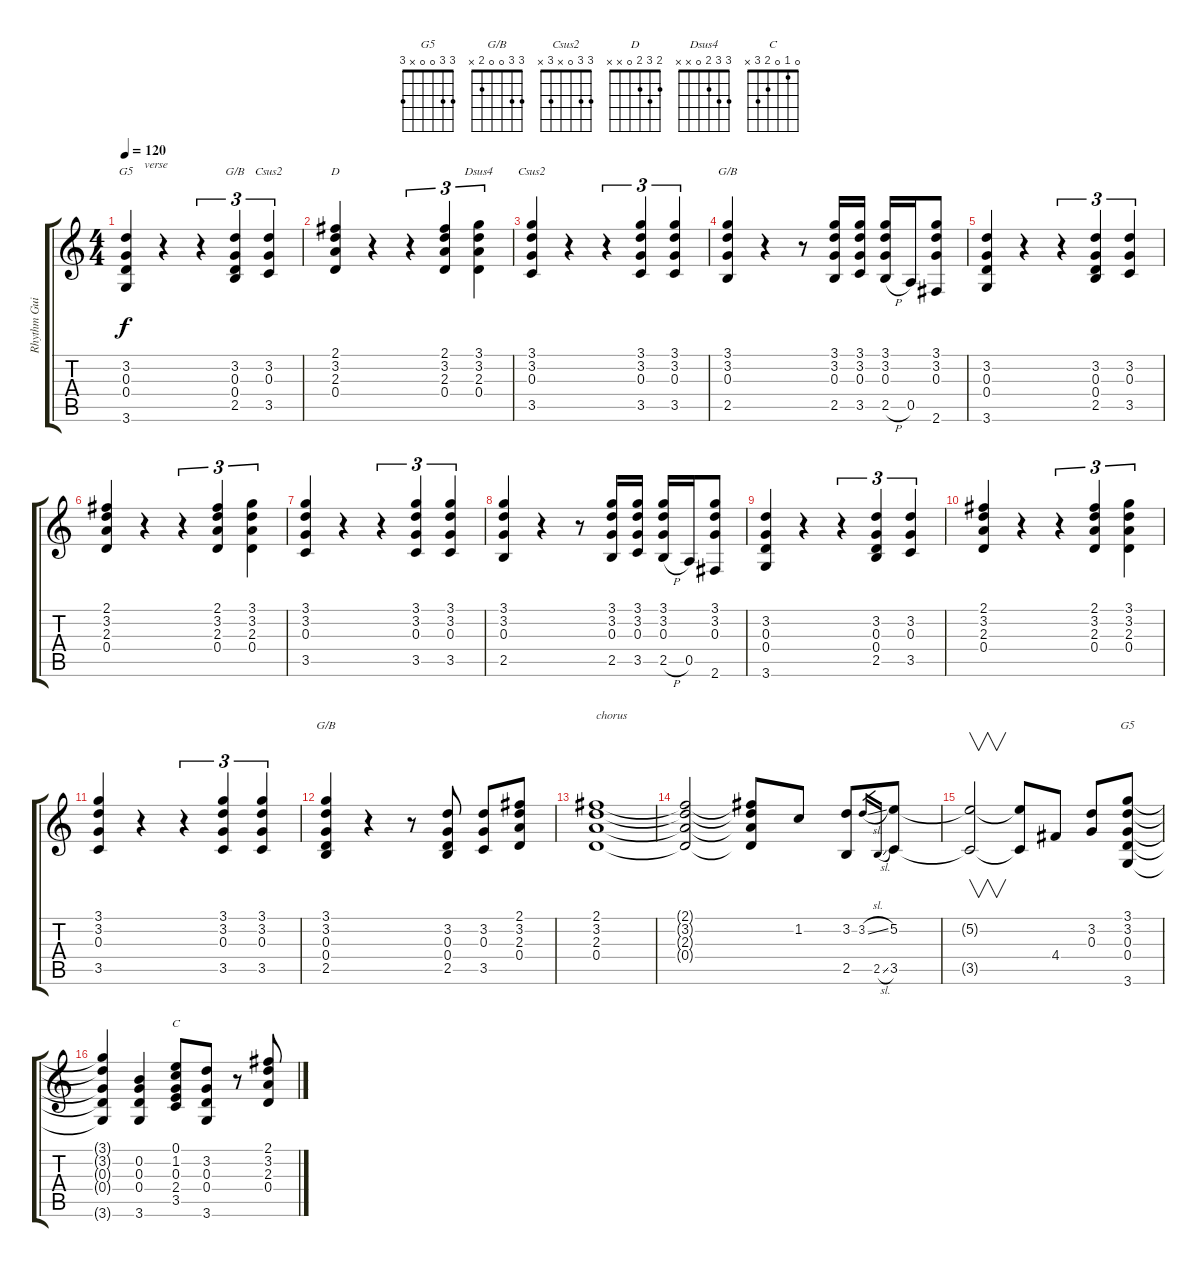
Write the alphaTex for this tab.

\track ("Rhythm Guitar" "Rhythm Gui") {instrument electricguitarclean}
\staff {score tabs}
\tuning (E4 B3 G3 D3 A2 E2) {hide}
\chord ("G5" x 3 0 0 x 3)
\chord ("G/B" x 3 0 0 2 x)
\chord ("Csus2" x 3 0 x 3 x)
\chord ("D" 2 3 2 0 x x)
\chord ("Dsus4" 3 3 2 0 x x)
\chord ("Csus2" 3 3 0 x 3 x)
\chord ("G/B" 3 3 0 x 2 x)
\chord ("G/B" 3 3 0 0 2 x)
\chord ("G5" 3 3 0 0 x 3)
\chord ("C" 0 1 0 2 3 x)
\ts (4 4)
\tempo 120
\clef g2
\ks c
(3.2 0.3 0.4 3.6).4{ch "G5" txt "      verse" dy f} r.4 r.4{tu (3 2)} (3.2 0.3 0.4 2.5).4{tu (3 2) ch "G/B"} (3.2 0.3 3.5).4{tu (3 2) ch "Csus2"} |
(2.1 3.2 2.3 0.4).4{ch "D"} r.4 r.4{tu (3 2)} (2.1 3.2 2.3 0.4).4{tu (3 2)} (3.1 3.2 2.3 0.4).4{tu (3 2) ch "Dsus4"} |
(3.1 3.2 0.3 3.5).4{ch "Csus2"} r.4 r.4{tu (3 2)} (3.1 3.2 0.3 3.5).4{tu (3 2)} (3.1 3.2 0.3 3.5).4{tu (3 2)} |
(3.1 3.2 0.3 2.5).4{ch "G/B"} r.4 r.8 (3.1 3.2 0.3 2.5).16 (3.1 3.2 0.3 3.5).16 (3.1 3.2 0.3 2.5{h}).16 0.5.16 (3.1 3.2 0.3 2.6).8 |
(3.2 0.3 0.4 3.6).4 r.4 r.4{tu (3 2)} (3.2 0.3 0.4 2.5).4{tu (3 2)} (3.2 0.3 3.5).4{tu (3 2)} |
(2.1 3.2 2.3 0.4).4 r.4 r.4{tu (3 2)} (2.1 3.2 2.3 0.4).4{tu (3 2)} (3.1 3.2 2.3 0.4).4{tu (3 2)} |
(3.1 3.2 0.3 3.5).4 r.4 r.4{tu (3 2)} (3.1 3.2 0.3 3.5).4{tu (3 2)} (3.1 3.2 0.3 3.5).4{tu (3 2)} |
(3.1 3.2 0.3 2.5).4 r.4 r.8 (3.1 3.2 0.3 2.5).16 (3.1 3.2 0.3 3.5).16 (3.1 3.2 0.3 2.5{h}).16 0.5.16 (3.1 3.2 0.3 2.6).8 |
(3.2 0.3 0.4 3.6).4 r.4 r.4{tu (3 2)} (3.2 0.3 0.4 2.5).4{tu (3 2)} (3.2 0.3 3.5).4{tu (3 2)} |
(2.1 3.2 2.3 0.4).4 r.4 r.4{tu (3 2)} (2.1 3.2 2.3 0.4).4{tu (3 2)} (3.1 3.2 2.3 0.4).4{tu (3 2)} |
(3.1 3.2 0.3 3.5).4 r.4 r.4{tu (3 2)} (3.1 3.2 0.3 3.5).4{tu (3 2)} (3.1 3.2 0.3 3.5).4{tu (3 2)} |
(3.1 3.2 0.3 0.4 2.5).4{ch "G/B"} r.4 r.8 (3.2 0.3 0.4 2.5).8 (3.2 0.3 3.5).8 (2.1 3.2 2.3 0.4).8 |
(2.1 3.2 2.3 0.4).1{txt "chorus"} |
(2.1{t} 3.2{t} 2.3{t} 0.4{t}).2 (2.1{t} 3.2{t} 2.3{t} 0.4{t}).8 1.2.8 (3.2 2.5).8 3.2{sl}.16{gr} 2.5{sl}.16{gr} (5.2 3.5).8 |
(5.2{t} 3.5{t}).2{v} (5.2{t} 3.5{t}).8 4.4.8 (3.2 0.3).8 (3.1 3.2 0.3 0.4 3.6).8{ch "G5"} |
(3.1{t} 3.2{t} 0.3{t} 0.4{t} 3.6{t}).4 (0.2 0.3 0.4 3.6).4 (0.1 1.2 0.3 2.4 3.5).8{ch "C"} (3.2 0.3 0.4 3.6).8 r.8 (2.1 3.2 2.3 0.4).8
